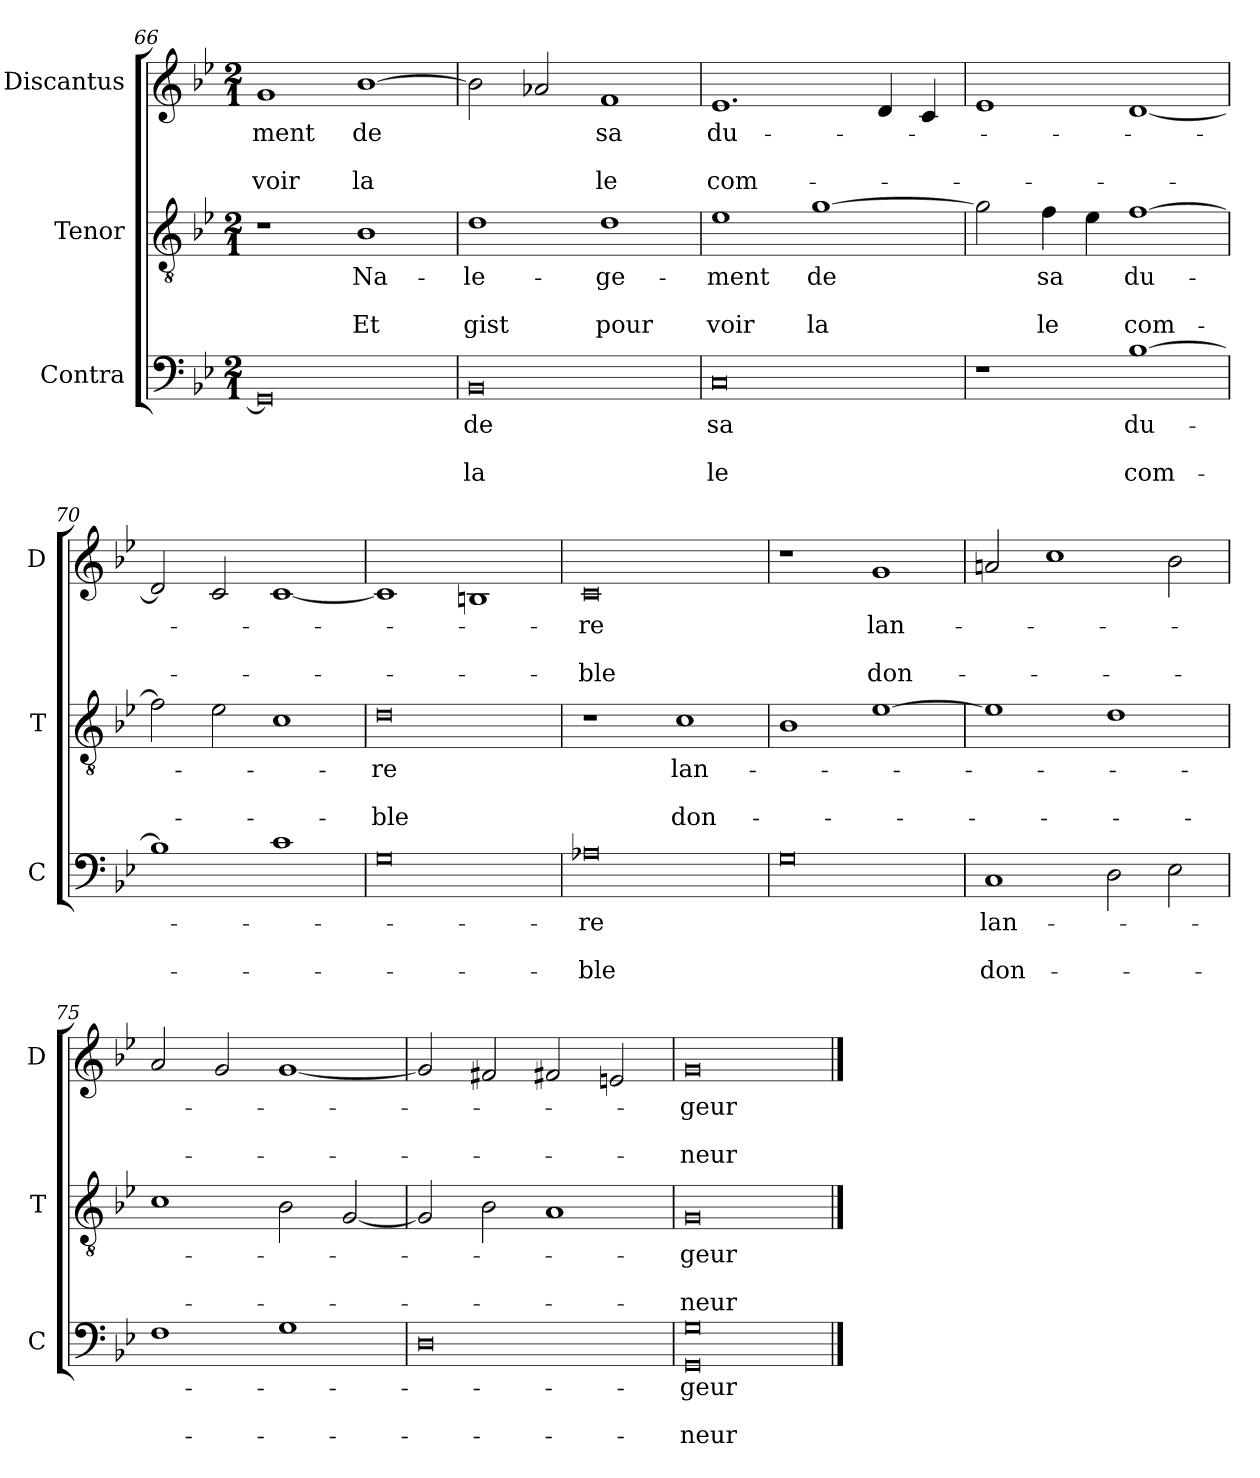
**kern	**text	**text	**text	**kern	**text	**text	**text	**kern	**text	**text	**text
*part3	*part3	*part3	*part3	*part2	*part2	*part2	*part2	*part1	*part1	*part1	*part1
*staff3	*staff3	*staff3	*staff3	*staff2	*staff2	*staff2	*staff2	*staff1	*staff1	*staff1	*staff1
*I"Contra	*	*	*	*I"Tenor	*	*	*	*I"Discantus	*	*	*
*I'C	*	*	*	*I'T	*	*	*	*I'D	*	*	*
*clefF4	*	*	*	*clefGv2	*	*	*	*clefG2	*	*	*
*k[b-e-]	*	*	*	*k[b-e-]	*	*	*	*k[b-e-]	*	*	*
*M2/1	*	*	*	*M2/1	*	*	*	*M2/1	*	*	*
=66	=66	=66	=66	=66	=66	=66	=66	=66	=66	=66	=66
0GG]	.	.	.	1r	.	.	.	1g	-ment	.	voir
.	.	.	.	1B-	Na-	.	Et	[1b-	de	.	la
=67	=67	=67	=67	=67	=67	=67	=67	=67	=67	=67	=67
0BB-	de	.	la	1d	-le-	.	gist	2b-]	.	.	.
.	.	.	.	.	.	.	.	2a-X	.	.	.
.	.	.	.	1d	-ge-	.	pour	1f	sa	.	le
=68	=68	=68	=68	=68	=68	=68	=68	=68	=68	=68	=68
0C	sa	.	le	1e-	-ment	.	voir	1.e-	du-	.	com-
.	.	.	.	[1g	de	.	la	.	.	.	.
.	.	.	.	.	.	.	.	4d	.	.	.
.	.	.	.	.	.	.	.	4c	.	.	.
=69	=69	=69	=69	=69	=69	=69	=69	=69	=69	=69	=69
1r	.	.	.	2g]	.	.	.	1e-	.	.	.
.	.	.	.	4f	sa	.	le	.	.	.	.
.	.	.	.	4e-	.	.	.	.	.	.	.
[1B-	du-	.	com-	[1f	du-	.	com-	[1d	.	.	.
=70	=70	=70	=70	=70	=70	=70	=70	=70	=70	=70	=70
1B-]	.	.	.	2f]	.	.	.	2d]	.	.	.
.	.	.	.	2e-	.	.	.	2c	.	.	.
1c	.	.	.	1c	.	.	.	[1c	.	.	.
=71	=71	=71	=71	=71	=71	=71	=71	=71	=71	=71	=71
0G	.	.	.	0d	-re	.	-ble	1c]	.	.	.
.	.	.	.	.	.	.	.	1Bn	.	.	.
=72	=72	=72	=72	=72	=72	=72	=72	=72	=72	=72	=72
0A-X	-re	.	-ble	1r	.	.	.	0c	-re	.	-ble
.	.	.	.	1c	lan-	.	don-	.	.	.	.
=73	=73	=73	=73	=73	=73	=73	=73	=73	=73	=73	=73
0G	.	.	.	1B-	.	.	.	1r	.	.	.
.	.	.	.	[1e-	.	.	.	1g	lan-	.	don-
=74	=74	=74	=74	=74	=74	=74	=74	=74	=74	=74	=74
1C	lan-	.	don-	1e-]	.	.	.	2an	.	.	.
.	.	.	.	.	.	.	.	1cc	.	.	.
2D	.	.	.	1d	.	.	.	.	.	.	.
2E-	.	.	.	.	.	.	.	2b-	.	.	.
=75	=75	=75	=75	=75	=75	=75	=75	=75	=75	=75	=75
1F	.	.	.	1c	.	.	.	2a	.	.	.
.	.	.	.	.	.	.	.	2g	.	.	.
1G	.	.	.	2B-	.	.	.	[1g	.	.	.
.	.	.	.	[2G	.	.	.	.	.	.	.
=76	=76	=76	=76	=76	=76	=76	=76	=76	=76	=76	=76
0D	.	.	.	2G]	.	.	.	2g]	.	.	.
.	.	.	.	2B-	.	.	.	2f#X	.	.	.
.	.	.	.	1A	.	.	.	2f#X	.	.	.
.	.	.	.	.	.	.	.	2en	.	.	.
=77	=77	=77	=77	=77	=77	=77	=77	=77	=77	=77	=77
*^	*	*	*	*	*	*	*	*	*	*	*
0G	0GG	-geur	.	-neur	0G	-geur	.	-neur	0g	-geur	.	-neur
*v	*v	*	*	*	*	*	*	*	*	*	*	*
==	==	==	==	==	==	==	==	==	==	==	==
*-	*-	*-	*-	*-	*-	*-	*-	*-	*-	*-	*-
